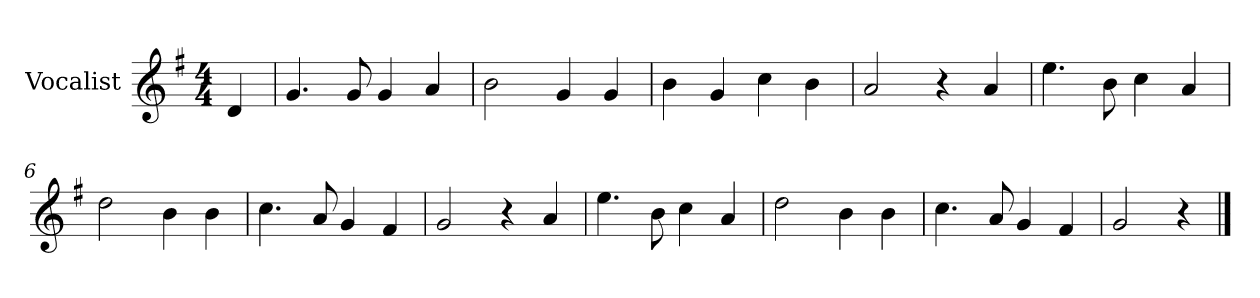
**kern
*part1
*staff1
*I"Vocalist
*k[f#]
*G:
*M4/4
=
4d
=1
4.g
8g
4g
4a
=2
2b
4g
4g
=3
4b
4g
4cc
4b
=4
2a
4r
4a
=5
4.ee
8b
4cc
4a
=6
2dd
4b
4b
=7
4.cc
8a
4g
4f#
=8
2g
4r
4a
=9
4.ee
8b
4cc
4a
=10
2dd
4b
4b
=11
4.cc
8a
4g
4f#
=12
2g
4r
==
*-
